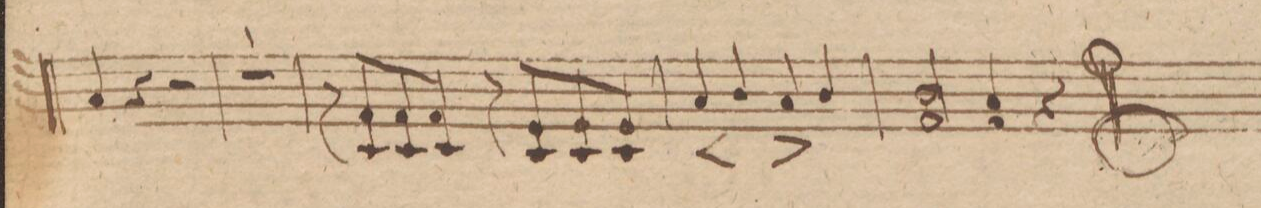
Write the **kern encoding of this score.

**kern	**dynam
*I"Violino 2.do	*
*clefG2	*
*k[b-]	*
*met(c|)	*
*M2/2	*
4a/	.
4r	.
2r	.
=122	=122
1r	.
=123	=123
8r	.
8c/L 8f/	.
8c/ 8f/	.
8c/J 8f/	.
8r	.
8c/L 8e/	.
8c/ 8e/	.
8c/J 8e/	.
=124	=124
4a/	<
4b-/	.
.	[
4a/	>
4b-/	]
=125	=125
2f/ 2b-/	.
4f/ 4a/	.
4r	.
==	==
*-	*-
